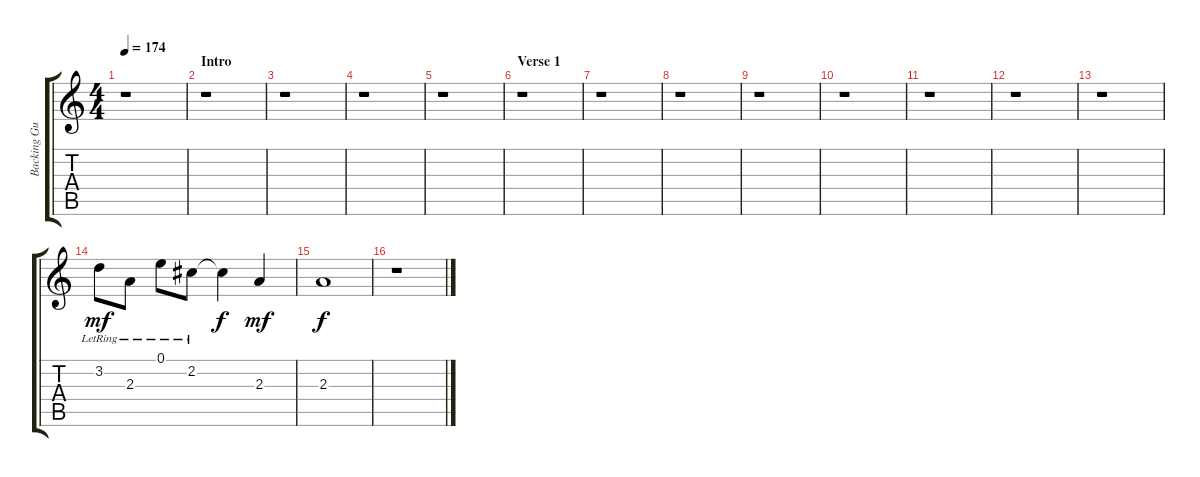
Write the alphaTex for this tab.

\track ("Backing Guitar Acoustic" "Backing Gu") {instrument acousticguitarsteel}
\staff {score tabs}
\tuning (E4 B3 G3 D3 A2 E2) {hide}
\ts (4 4)
\tempo 174
\clef g2
\ks c
r.1{dy mf instrument acousticguitarsteel} |
\section ("" "Intro")
r.1 |
r.1 |
r.1 |
r.1 |
\section ("" "Verse 1")
r.1 |
r.1 |
r.1 |
r.1 |
r.1 |
r.1 |
r.1 |
r.1 |
3.2{lr}.8 2.3{lr}.8 0.1{lr}.8 2.2{lr}.8 2.2{t}.4{dy f} 2.3.4{dy mf} |
2.3.1{dy f} |
r.1
